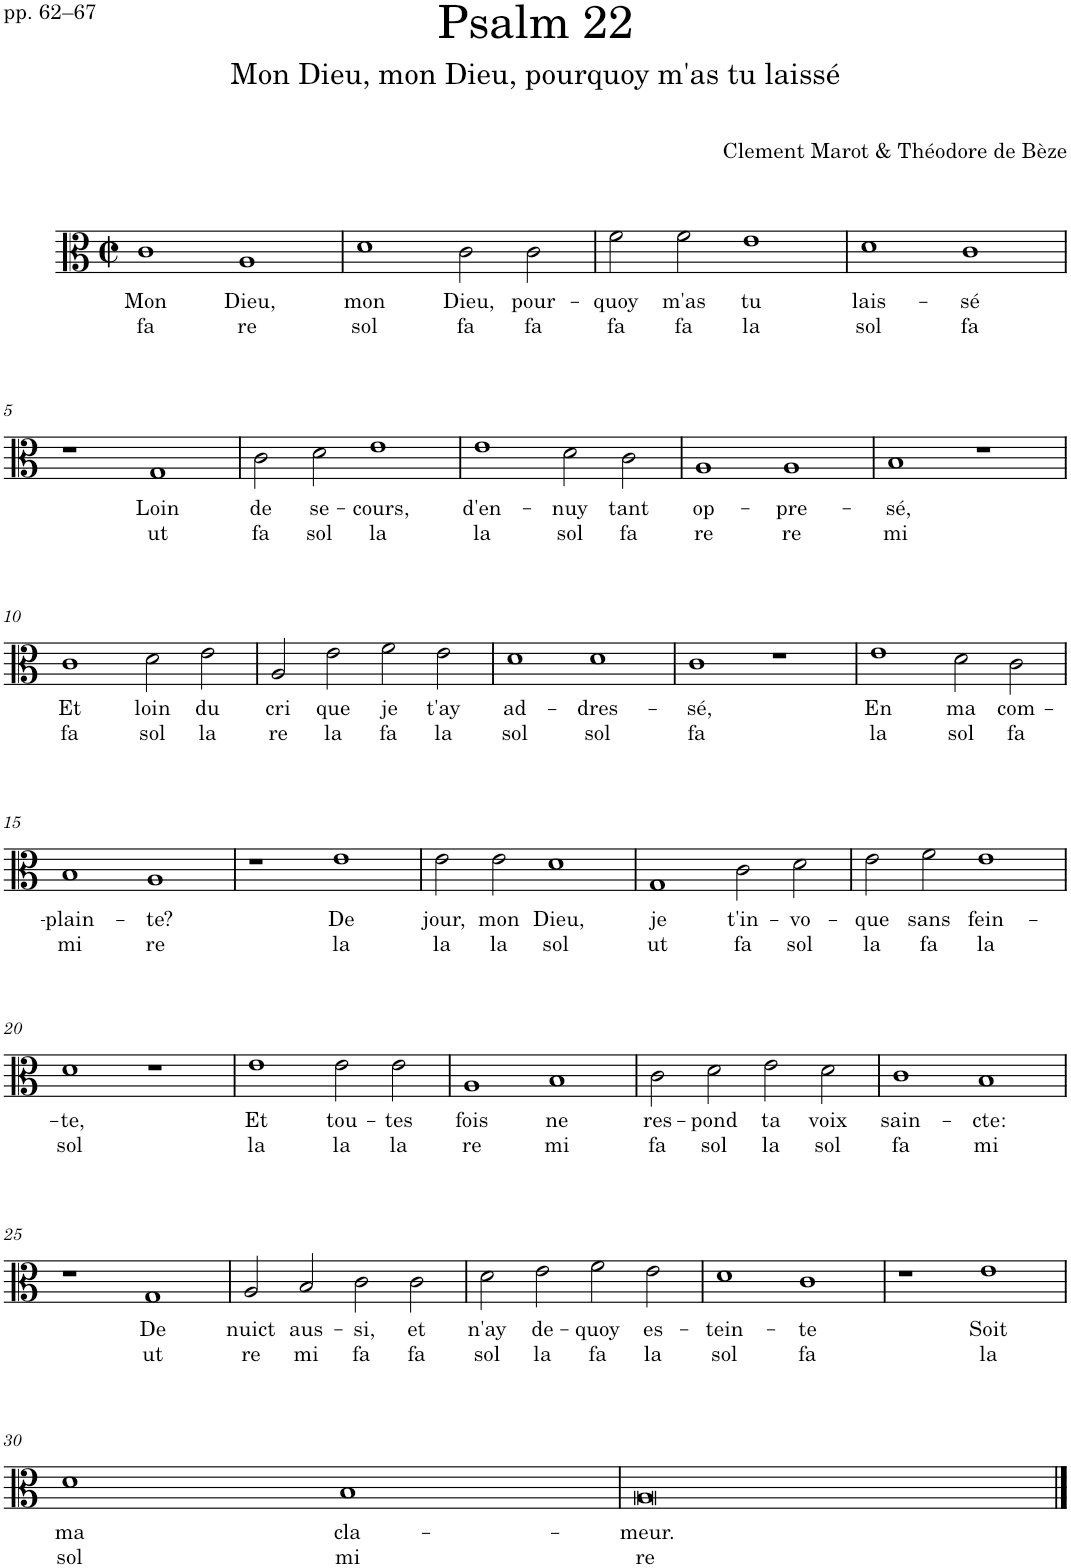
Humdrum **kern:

**kern	**text	**text
*part1	*part1	*part1
*staff1	*staff1	*staff1
*I"Voice	*	*
*I'Vo.	*	*
*clefC3	*	*
*k[]	*	*
*M4/2	*	*
*met(c|)	*	*
=1	=1	=1
!	!LO:LY:b	!LO:LY:b
1c	Mon	fa
!	!LO:LY:b	!LO:LY:b
1A	Dieu,	re
=2	=2	=2
!	!LO:LY:b	!LO:LY:b
1d	mon	sol
!	!LO:LY:b	!LO:LY:b
2c\	Dieu,	fa
!	!LO:LY:b	!LO:LY:b
2c\	pour-	fa
=3	=3	=3
!	!LO:LY:b	!LO:LY:b
2f\	-quoy	fa
!	!LO:LY:b	!LO:LY:b
2f\	m'as	fa
!	!LO:LY:b	!LO:LY:b
1e	tu	la
=4	=4	=4
!	!LO:LY:b	!LO:LY:b
1d	lais-	sol
!	!LO:LY:b	!LO:LY:b
1c	-sé	fa
!!LO:LB:g=z
=5	=5	=5
1r	.	.
!	!LO:LY:b	!LO:LY:b
1G	Loin	ut
=6	=6	=6
!	!LO:LY:b	!LO:LY:b
2c\	de	fa
!	!LO:LY:b	!LO:LY:b
2d\	se-	sol
!	!LO:LY:b	!LO:LY:b
1e	-cours,	la
=7	=7	=7
!	!LO:LY:b	!LO:LY:b
1e	d'en-	la
!	!LO:LY:b	!LO:LY:b
2d\	-nuy	sol
!	!LO:LY:b	!LO:LY:b
2c\	tant	fa
=8	=8	=8
!	!LO:LY:b	!LO:LY:b
1A	op-	re
!	!LO:LY:b	!LO:LY:b
1A	-pre-	re
=9	=9	=9
!	!LO:LY:b	!LO:LY:b
1B	-sé,	mi
1r	.	.
!!LO:LB:g=z
=10	=10	=10
!	!LO:LY:b	!LO:LY:b
1c	Et	fa
!	!LO:LY:b	!LO:LY:b
2d\	loin	sol
!	!LO:LY:b	!LO:LY:b
2e\	du	la
=11	=11	=11
!	!LO:LY:b	!LO:LY:b
2A/	cri	re
!	!LO:LY:b	!LO:LY:b
2e\	que	la
!	!LO:LY:b	!LO:LY:b
2f\	je	fa
!	!LO:LY:b	!LO:LY:b
2e\	t'ay	la
=12	=12	=12
!	!LO:LY:b	!LO:LY:b
1d	ad-	sol
!	!LO:LY:b	!LO:LY:b
1d	-dres-	sol
=13	=13	=13
!	!LO:LY:b	!LO:LY:b
1c	-sé,	fa
1r	.	.
=14	=14	=14
!	!LO:LY:b	!LO:LY:b
1e	En	la
!	!LO:LY:b	!LO:LY:b
2d\	ma	sol
!	!LO:LY:b	!LO:LY:b
2c\	com-	fa
!!LO:LB:g=z
=15	=15	=15
!	!LO:LY:b	!LO:LY:b
1B	-plain-	mi
!	!LO:LY:b	!LO:LY:b
1A	-te?	re
=16	=16	=16
1r	.	.
!	!LO:LY:b	!LO:LY:b
1e	De	la
=17	=17	=17
!	!LO:LY:b	!LO:LY:b
2e\	jour,	la
!	!LO:LY:b	!LO:LY:b
2e\	mon	la
!	!LO:LY:b	!LO:LY:b
1d	Dieu,	sol
=18	=18	=18
!	!LO:LY:b	!LO:LY:b
1G	je	ut
!	!LO:LY:b	!LO:LY:b
2c\	t'in-	fa
!	!LO:LY:b	!LO:LY:b
2d\	-vo-	sol
=19	=19	=19
!	!LO:LY:b	!LO:LY:b
2e\	-que	la
!	!LO:LY:b	!LO:LY:b
2f\	sans	fa
!	!LO:LY:b	!LO:LY:b
1e	fein-	la
!!LO:LB:g=z
=20	=20	=20
!	!LO:LY:b	!LO:LY:b
1d	-te,	sol
1r	.	.
=21	=21	=21
!	!LO:LY:b	!LO:LY:b
1e	Et	la
!	!LO:LY:b	!LO:LY:b
2e\	tou-	la
!	!LO:LY:b	!LO:LY:b
2e\	-tes	la
=22	=22	=22
!	!LO:LY:b	!LO:LY:b
1A	fois	re
!	!LO:LY:b	!LO:LY:b
1B	ne	mi
=23	=23	=23
!	!LO:LY:b	!LO:LY:b
2c\	res-	fa
!	!LO:LY:b	!LO:LY:b
2d\	-pond	sol
!	!LO:LY:b	!LO:LY:b
2e\	ta	la
!	!LO:LY:b	!LO:LY:b
2d\	voix	sol
=24	=24	=24
!	!LO:LY:b	!LO:LY:b
1c	sain-	fa
!	!LO:LY:b	!LO:LY:b
1B	-cte:	mi
!!LO:LB:g=z
=25	=25	=25
1r	.	.
!	!LO:LY:b	!LO:LY:b
1G	De	ut
=26	=26	=26
!	!LO:LY:b	!LO:LY:b
2A/	nuict	re
!	!LO:LY:b	!LO:LY:b
2B/	aus-	mi
!	!LO:LY:b	!LO:LY:b
2c\	-si,	fa
!	!LO:LY:b	!LO:LY:b
2c\	et	fa
=27	=27	=27
!	!LO:LY:b	!LO:LY:b
2d\	n'ay	sol
!	!LO:LY:b	!LO:LY:b
2e\	de-	la
!	!LO:LY:b	!LO:LY:b
2f\	-quoy	fa
!	!LO:LY:b	!LO:LY:b
2e\	es-	la
=28	=28	=28
!	!LO:LY:b	!LO:LY:b
1d	-tein-	sol
!	!LO:LY:b	!LO:LY:b
1c	-te	fa
=29	=29	=29
1r	.	.
!	!LO:LY:b	!LO:LY:b
1e	Soit	la
!!LO:LB:g=z
=30	=30	=30
!	!LO:LY:b	!LO:LY:b
1d	ma	sol
!	!LO:LY:b	!LO:LY:b
1B	cla-	mi
=31	=31	=31
!	!LO:LY:b	!LO:LY:b
0A	-meur.	re
==	==	==
*-	*-	*-
